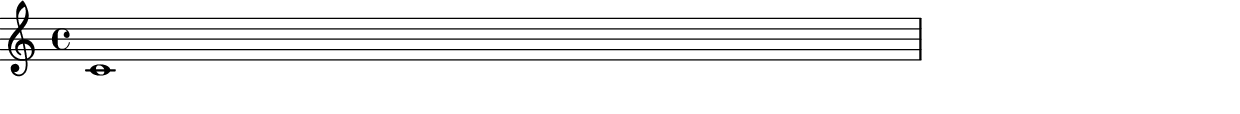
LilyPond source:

%% Generated by lilypond-book
%% Options: [exampleindent=10.16\mm,indent=0\mm,line-width=160\mm,paper-height=845.047\pt,paper-width=597.508\pt,papersize='(cons (* 597.508 pt) (* 845.047 pt))]
\include "lilypond-book-preamble.ly"


% ****************************************************************
% Start cut-&-pastable-section
% ****************************************************************

#(ly:set-option 'eps-box-padding 3.000000)



\paper {
  #(set-paper-size '(cons (* 597.508 pt) (* 845.047 pt)))
  indent = 0\mm
  line-width = 160\mm
  % offset the left padding, also add 1mm as lilypond creates cropped
  % images with a little space on the right
  line-width = #(- line-width (* mm  3.000000) (* mm 1))
}

\layout {
  
}




% ****************************************************************
% ly snippet:
% ****************************************************************
\sourcefilename "/lilypond-2.25.16/input/regression/instrument-name-hara-kiri.ly"
\sourcefileline 0
\version "2.21.0"

\header {
  texidoc = "Instrument names are removed when the staves are
killed off.

In this example, the second staff (marked by the bar number 2)
disappears, as does the instrument name."
}
        
\new PianoStaff <<
  \new Staff {
    \override Staff.VerticalAxisGroup.remove-empty = ##t  
    \set PianoStaff.instrumentName = "up"
    \set PianoStaff.shortInstrumentName = "u"
    c'1\break R
  }
>>



% ****************************************************************
% end ly snippet
% ****************************************************************
